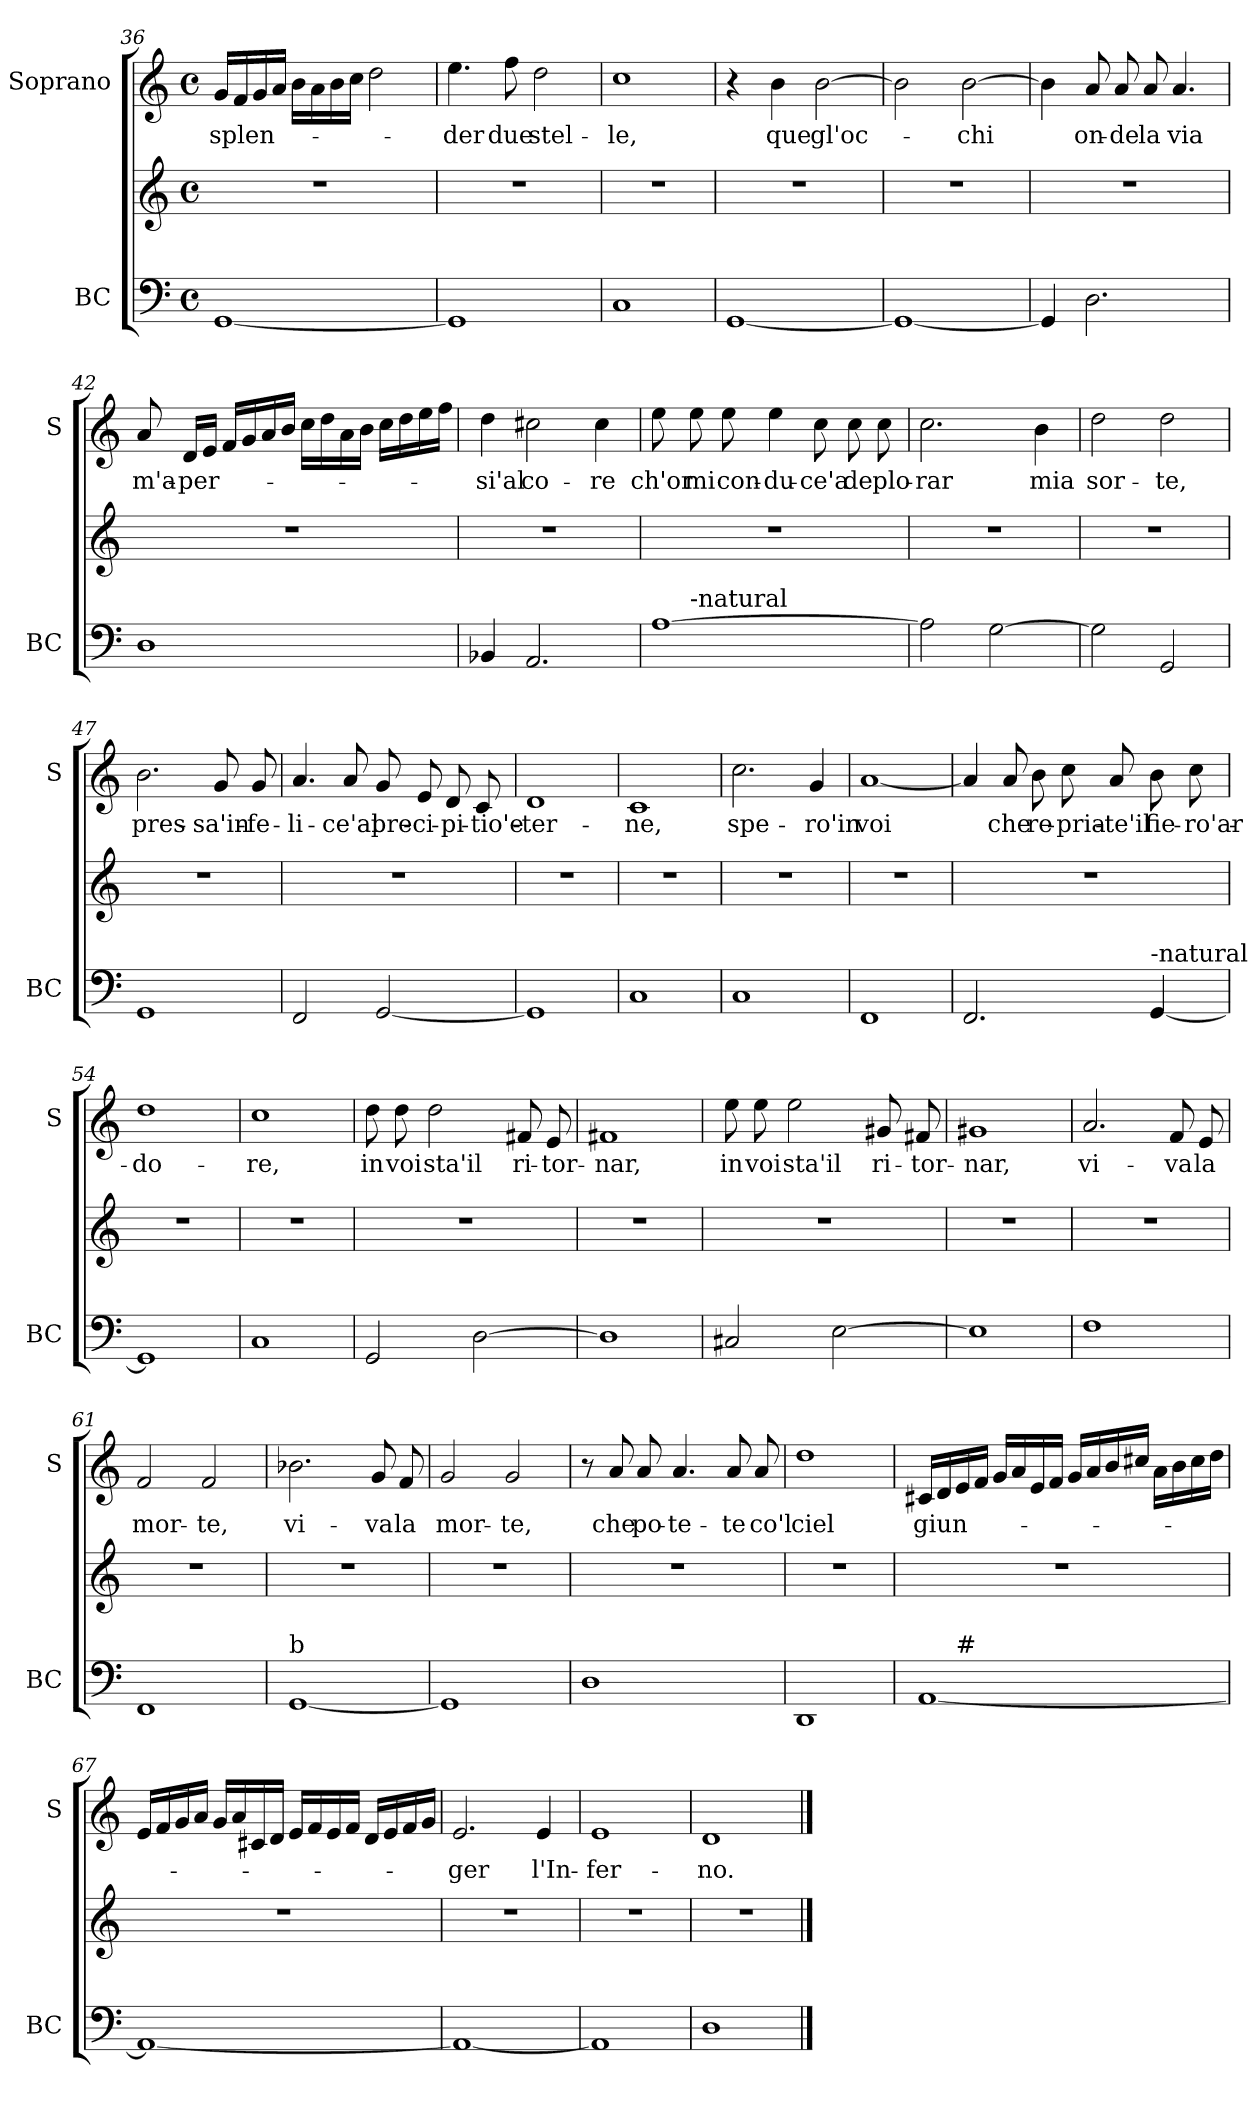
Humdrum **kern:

**kern	**kern	**kern	**text
*part2	*part2	*part1	*part1
*staff3	*staff2	*staff1	*staff1
*I"BC	*	*I"Soprano	*
*I'BC	*	*I'S	*
*clefF4	*clefG2	*clefG2	*
*k[]	*k[]	*k[]	*
*C:	*C:	*C:	*
*M4/4	*M4/4	*M4/4	*
*met(c)	*met(c)	*met(c)	*
=36	=36	=36	=36
!	!	!	!LO:LY:b
[1GG	1r	16g/LL	splen-
.	.	16f/	.
.	.	16g/	.
.	.	16a/JJ	.
.	.	16b\LL	.
.	.	16a\	.
.	.	16b\	.
.	.	16cc\JJ	.
.	.	2dd\	.
=37	=37	=37	=37
!	!	!	!LO:LY:b
1GG]	1r	4.ee\	-der
!	!	!	!LO:LY:b
.	.	8ff\	due
!	!	!	!LO:LY:b
.	.	2dd\	stel-
=38	=38	=38	=38
!	!	!	!LO:LY:b
1C	1r	1cc	-le,
!!LO:LB:g=z
=39	=39	=39	=39
[1GG	1r	4r	.
!	!	!	!LO:LY:b
.	.	4b\	que
!	!	!	!LO:LY:b
.	.	[2b\	gl'oc-
=40	=40	=40	=40
1GG_	1r	2b\]	.
!	!	!	!LO:LY:b
.	.	[2b\	-chi
=41	=41	=41	=41
4GG/]	1r	4b\]	.
!	!	!	!LO:LY:b
2.D\	.	8a/	on-
!	!	!	!LO:LY:b
.	.	8a/	-de
!	!	!	!LO:LY:b
.	.	8a/	la
!	!	!	!LO:LY:b
.	.	4.a/	via
=42	=42	=42	=42
!	!	!	!LO:LY:b
1D	1r	8a/	m'a-
!	!	!	!LO:LY:b
.	.	16d/LL	-per-
.	.	16e/JJ	.
.	.	16f/LL	.
.	.	16g/	.
.	.	16a/	.
.	.	16b/JJ	.
.	.	16cc\LL	.
.	.	16dd\	.
.	.	16a\	.
.	.	16b\JJ	.
.	.	16cc\LL	.
.	.	16dd\	.
.	.	16ee\	.
.	.	16ff\JJ	.
!!LO:LB:g=z
=43	=43	=43	=43
!	!	!	!LO:LY:b
4BB-X/	1r	4dd\	-si'al
!	!	!	!LO:LY:b
2.AA/	.	2cc#X\	co-
!	!	!	!LO:LY:b
.	.	4cc#\	-re
=44	=44	=44	=44
!	!	!	!LO:LY:b
*^	*	*	*
[1A	8ryy	1r	8ee\	ch'or
!	!LO:TX:a:t=-natural	!	!	!
!	!	!	!	!LO:LY:b
.	2..ryy	.	8ee\	mi
!	!	!	!	!LO:LY:b
.	.	.	8ee\	con-
!	!	!	!	!LO:LY:b
.	.	.	4ee\	-du-
!	!	!	!	!LO:LY:b
.	.	.	8cc\	-ce'a
!	!	!	!	!LO:LY:b
.	.	.	8cc\	de
!	!	!	!	!LO:LY:b
.	.	.	8cc\	plo-
=45	=45	=45	=45	=45
!	!	!	!	!LO:LY:b
*v	*v	*	*	*
2A\]	1r	2.cc\	-rar
[2G\	.	.	.
!	!	!	!LO:LY:b
.	.	4b\	mia
=46	=46	=46	=46
!	!	!	!LO:LY:b
2G\]	1r	2dd\	sor-
!	!	!	!LO:LY:b
2GG/	.	2dd\	-te,
=47	=47	=47	=47
!	!	!	!LO:LY:b
1GG	1r	2.b\	pres-
!	!	!	!LO:LY:b
.	.	8g/	-sa'in-
!	!	!	!LO:LY:b
.	.	8g/	-fe-
!!LO:LB:g=z
=48	=48	=48	=48
!	!	!	!LO:LY:b
2FF/	1r	4.a/	-li-
!	!	!	!LO:LY:b
.	.	8a/	-ce'al
!	!	!	!LO:LY:b
[2GG/	.	8g/	pre-
!	!	!	!LO:LY:b
.	.	8e/	-ci-
!	!	!	!LO:LY:b
.	.	8d/	-pi-
!	!	!	!LO:LY:b
.	.	8c/	-tio'e-
=49	=49	=49	=49
!	!	!	!LO:LY:b
1GG]	1r	1d	-ter-
=50	=50	=50	=50
!	!	!	!LO:LY:b
1C	1r	1c	-ne,
=51	=51	=51	=51
!	!	!	!LO:LY:b
1C	1r	2.cc\	spe-
!	!	!	!LO:LY:b
.	.	4g/	-ro'in
=52	=52	=52	=52
!	!	!	!LO:LY:b
1FF	1r	[1a	voi
!!LO:PB:g=z
=53	=53	=53	=53
2.FF/	1r	4a/]	.
!	!	!	!LO:LY:b
.	.	8a/	che
!	!	!	!LO:LY:b
.	.	8b\	re-
!	!	!	!LO:LY:b
.	.	8cc\	-pria-
!	!	!	!LO:LY:b
.	.	8a/	-te'il
!LO:TX:a:t=-natural	!	!	!
!	!	!	!LO:LY:b
[4GG/	.	8b\	fie-
!	!	!	!LO:LY:b
.	.	8cc\	-ro'ar-
=54	=54	=54	=54
!	!	!	!LO:LY:b
1GG]	1r	1dd	-do-
=55	=55	=55	=55
!	!	!	!LO:LY:b
1C	1r	1cc	-re,
=56	=56	=56	=56
!	!	!	!LO:LY:b
2GG/	1r	8dd\	in
!	!	!	!LO:LY:b
.	.	8dd\	voi
!	!	!	!LO:LY:b
.	.	2dd\	sta'il
[2D\	.	.	.
!	!	!	!LO:LY:b
.	.	8f#X/	ri-
!	!	!	!LO:LY:b
.	.	8e/	-tor-
=57	=57	=57	=57
!	!	!	!LO:LY:b
1D]	1r	1f#X	-nar,
!!LO:LB:g=z
=58	=58	=58	=58
!	!	!	!LO:LY:b
2C#X/	1r	8ee\	in
!	!	!	!LO:LY:b
.	.	8ee\	voi
!	!	!	!LO:LY:b
.	.	2ee\	sta'il
[2E\	.	.	.
!	!	!	!LO:LY:b
.	.	8g#X/	ri-
!	!	!	!LO:LY:b
.	.	8f#X/	-tor-
=59	=59	=59	=59
!	!	!	!LO:LY:b
1E]	1r	1g#X	-nar,
=60	=60	=60	=60
!	!	!	!LO:LY:b
1F	1r	2.a/	vi-
!	!	!	!LO:LY:b
.	.	8f/	-va
!	!	!	!LO:LY:b
.	.	8e/	la
=61	=61	=61	=61
!	!	!	!LO:LY:b
1FF	1r	2f/	mor-
!	!	!	!LO:LY:b
.	.	2f/	-te,
=62	=62	=62	=62
!LO:TX:a:t=b	!	!	!
!	!	!	!LO:LY:b
[1GG	1r	2.b-X\	vi-
!	!	!	!LO:LY:b
.	.	8g/	-va
!	!	!	!LO:LY:b
.	.	8f/	la
!!LO:LB:g=z
=63	=63	=63	=63
!	!	!	!LO:LY:b
1GG]	1r	2g/	mor-
!	!	!	!LO:LY:b
.	.	2g/	-te,
=64	=64	=64	=64
1D	1r	8r	.
!	!	!	!LO:LY:b
.	.	8a/	che
!	!	!	!LO:LY:b
.	.	8a/	po-
!	!	!	!LO:LY:b
.	.	4.a/	-te-
!	!	!	!LO:LY:b
.	.	8a/	-te
!	!	!	!LO:LY:b
.	.	8a/	co'l
=65	=65	=65	=65
!	!	!	!LO:LY:b
1DD	1r	1dd	ciel
=66	=66	=66	=66
!	!	!	!LO:LY:b
*^	*	*	*
[1AA	8ryy	1r	16c#X/LL	giun-
.	.	.	16d/	.
!	!LO:TX:a:t=#	!	!	!
.	2..ryy	.	16e/	.
.	.	.	16f/JJ	.
.	.	.	16g/LL	.
.	.	.	16a/	.
.	.	.	16e/	.
.	.	.	16f/JJ	.
.	.	.	16g/LL	.
.	.	.	16a/	.
.	.	.	16b/	.
.	.	.	16cc#X/JJ	.
.	.	.	16a\LL	.
.	.	.	16b\	.
.	.	.	16cc#\	.
.	.	.	16dd\JJ	.
*v	*v	*	*	*
!!LO:LB:g=z
=67	=67	=67	=67
1AA_	1r	16e/LL	.
.	.	16f/	.
.	.	16g/	.
.	.	16a/JJ	.
.	.	16g/LL	.
.	.	16a/	.
.	.	16c#X/	.
.	.	16d/JJ	.
.	.	16e/LL	.
.	.	16f/	.
.	.	16e/	.
.	.	16f/JJ	.
.	.	16d/LL	.
.	.	16e/	.
.	.	16f/	.
.	.	16g/JJ	.
=68	=68	=68	=68
!	!	!	!LO:LY:b
1AA_	1r	2.e/	-ger
!	!	!	!LO:LY:b
.	.	4e/	l'In-
=69	=69	=69	=69
!	!	!	!LO:LY:b
1AA]	1r	1e	-fer-
=70	=70	=70	=70
!	!	!	!LO:LY:b
1D	1r	1d	-no.
==	==	==	==
*-	*-	*-	*-
